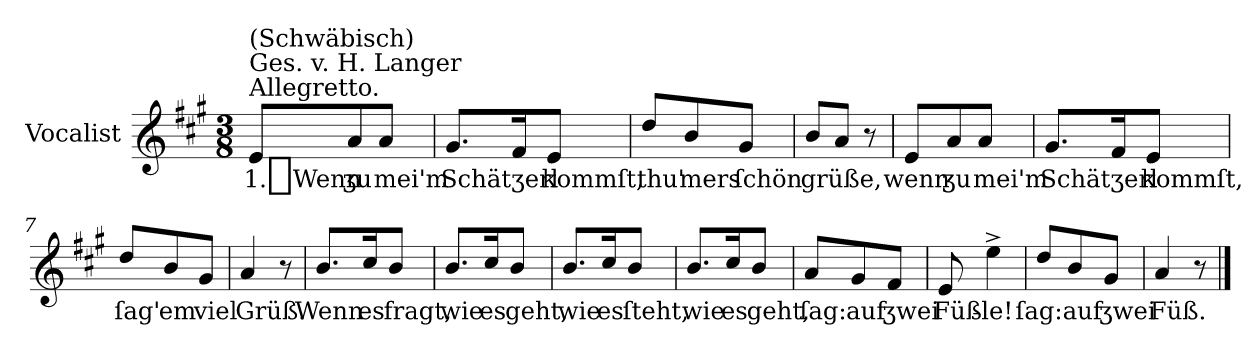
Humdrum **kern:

**kern	**text
*part1	*part1
*staff1	*staff1
*I"Vocalist	*
*k[f#c#g#]	*
*A:	*
*M3/8	*
=1	=1
!LO:TX:a:t=Allegretto.	!
!LO:TX:a:t=Ges. v. H. Langer	!
!LO:TX:a:t=(Schwäbisch)	!
8eL	1._Wenn
8a	ʒu
8aJ	mei'm
=2	=2
8.g#L	Schätʒerl
16f#K	.
8eJ	kommſt,
=3	=3
8dd/L	thu'
8b/	mers
8g#J	ſchön
=4	=4
8b/L	grüße,
8aJ	.
8r	.
=5	=5
8eL	wenn
8a	ʒu
8aJ	mei'm
=6	=6
8.g#L	Schätʒerl
16f#K	.
8eJ	kommſt,
=7	=7
8dd/L	ſag'
8b/	em
8g#J	viel
=8	=8
4a	Grüß.
8r	.
=9	=9
8.b/L	Wenn
16cc#/K	es
8b/J	fragt,
=10	=10
8.b/L	wie
16cc#/K	es
8b/J	geht,
=11	=11
8.b/L	wie
16cc#/K	es
8b/J	ſteht,
=12	=12
8.b/L	wie
16cc#/K	es
8b/J	geht,
=13	=13
8aL	ſag:
8g#	auf
8f#J	ʒwei
=14	=14
8e	Füß-
4ee^	-le!
=15	=15
8dd/L	ſag:
8b/	auf
8g#J	ʒwei
=16	=16
4a	Füß.
8r	.
==	==
*-	*-
